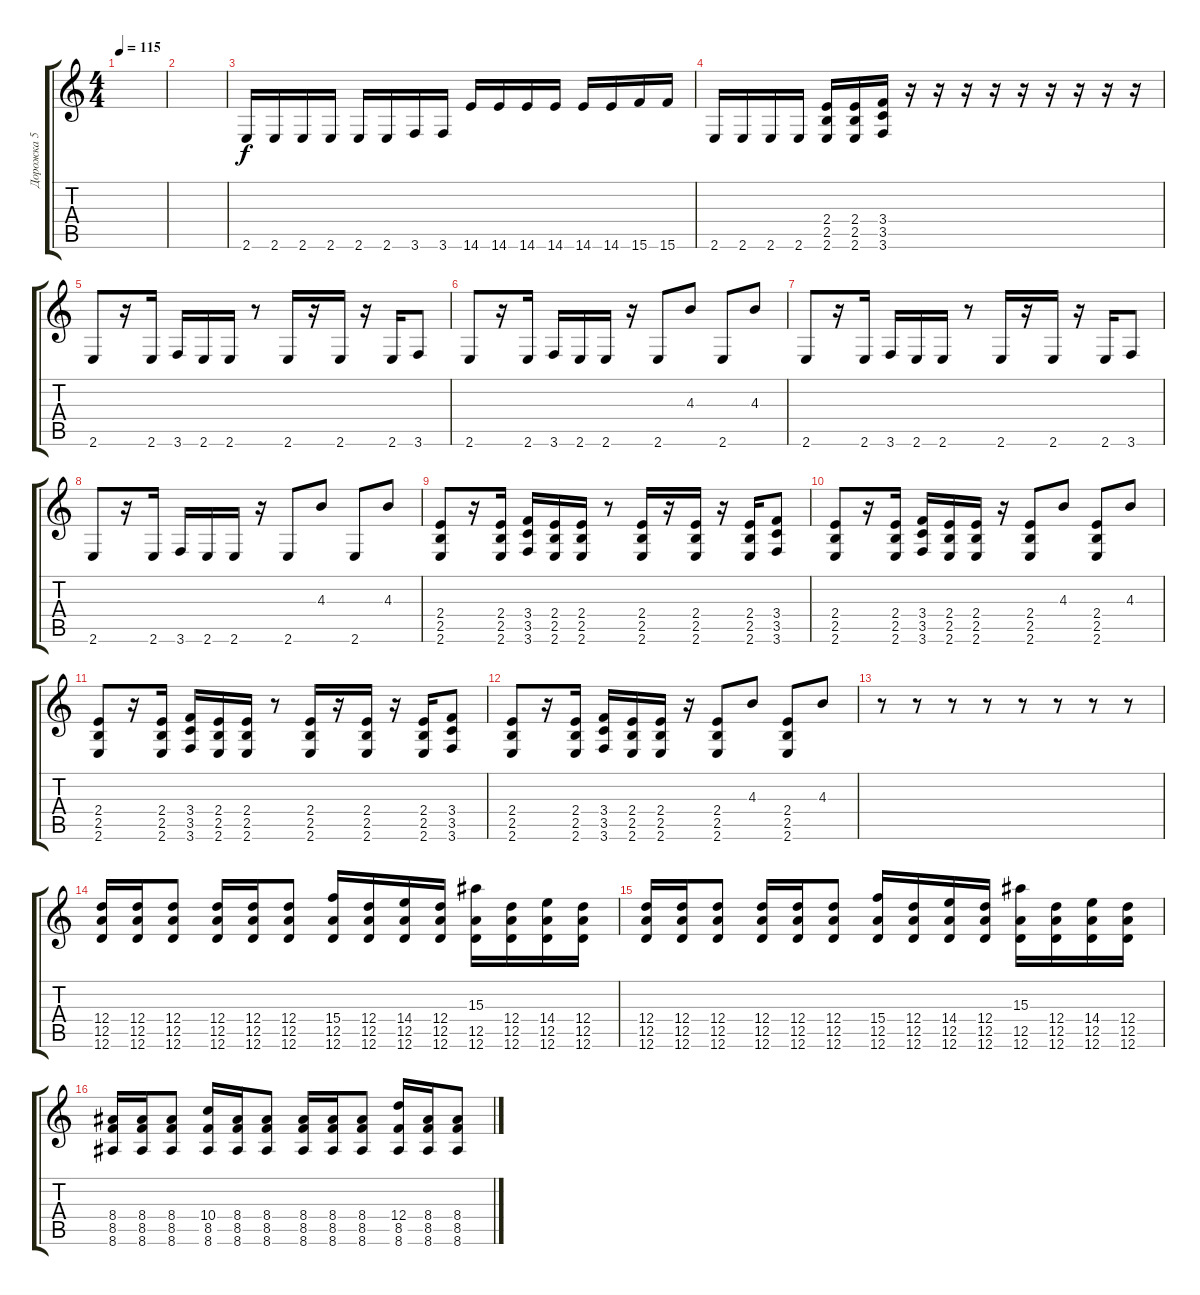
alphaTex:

\track ("Дорожка 5" "Дорожка 5") {instrument distortionguitar}
\staff {score tabs}
\tuning (E4 B3 G3 D3 A2 D2) {hide}
\ts (4 4)
\tempo 115
\clef g2
\ks c
|
|
2.6.16 2.6.16 2.6.16 2.6.16 2.6.16 2.6.16 3.6.16 3.6.16 14.6.16 14.6.16 14.6.16 14.6.16 14.6.16 14.6.16 15.6.16 15.6.16 |
2.6.16 2.6.16 2.6.16 2.6.16 (2.4 2.5 2.6).16 (2.4 2.5 2.6).16 (3.4 3.5 3.6).16 r.16 r.16 r.16 r.16 r.16 r.16 r.16 r.16 r.16 |
2.6.8 r.16 2.6.16 3.6.16 2.6.16 2.6.16 r.8 2.6.16 r.16 2.6.16 r.16 2.6.16 3.6.8 |
2.6.8 r.16 2.6.16 3.6.16 2.6.16 2.6.16 r.16 2.6.8 4.3.8 2.6.8 4.3.8 |
2.6.8 r.16 2.6.16 3.6.16 2.6.16 2.6.16 r.8 2.6.16 r.16 2.6.16 r.16 2.6.16 3.6.8 |
2.6.8 r.16 2.6.16 3.6.16 2.6.16 2.6.16 r.16 2.6.8 4.3.8 2.6.8 4.3.8 |
(2.4 2.5 2.6).8 r.16 (2.4 2.5 2.6).16 (3.4 3.5 3.6).16 (2.4 2.5 2.6).16 (2.4 2.5 2.6).16 r.8 (2.4 2.5 2.6).16 r.16 (2.4 2.5 2.6).16 r.16 (2.4 2.5 2.6).16 (3.4 3.5 3.6).8 |
(2.4 2.5 2.6).8 r.16 (2.4 2.5 2.6).16 (3.4 3.5 3.6).16 (2.4 2.5 2.6).16 (2.4 2.5 2.6).16 r.16 (2.4 2.5 2.6).8 4.3.8 (2.4 2.5 2.6).8 4.3.8 |
(2.4 2.5 2.6).8 r.16 (2.4 2.5 2.6).16 (3.4 3.5 3.6).16 (2.4 2.5 2.6).16 (2.4 2.5 2.6).16 r.8 (2.4 2.5 2.6).16 r.16 (2.4 2.5 2.6).16 r.16 (2.4 2.5 2.6).16 (3.4 3.5 3.6).8 |
(2.4 2.5 2.6).8 r.16 (2.4 2.5 2.6).16 (3.4 3.5 3.6).16 (2.4 2.5 2.6).16 (2.4 2.5 2.6).16 r.16 (2.4 2.5 2.6).8 4.3.8 (2.4 2.5 2.6).8 4.3.8 |
r.8 r.8 r.8 r.8 r.8 r.8 r.8 r.8 |
(12.4 12.5 12.6).16 (12.4 12.5 12.6).16 (12.4 12.5 12.6).8 (12.4 12.5 12.6).16 (12.4 12.5 12.6).16 (12.4 12.5 12.6).8 (15.4 12.5 12.6).16 (12.4 12.5 12.6).16 (14.4 12.5 12.6).16 (12.4 12.5 12.6).16 (15.3 12.5 12.6).16 (12.4 12.5 12.6).16 (14.4 12.5 12.6).16 (12.4 12.5 12.6).16 |
(12.4 12.5 12.6).16 (12.4 12.5 12.6).16 (12.4 12.5 12.6).8 (12.4 12.5 12.6).16 (12.4 12.5 12.6).16 (12.4 12.5 12.6).8 (15.4 12.5 12.6).16 (12.4 12.5 12.6).16 (14.4 12.5 12.6).16 (12.4 12.5 12.6).16 (15.3 12.5 12.6).16 (12.4 12.5 12.6).16 (14.4 12.5 12.6).16 (12.4 12.5 12.6).16 |
(8.4 8.5 8.6).16 (8.4 8.5 8.6).16 (8.4 8.5 8.6).8 (10.4 8.5 8.6).16 (8.4 8.5 8.6).16 (8.4 8.5 8.6).8 (8.4 8.5 8.6).16 (8.4 8.5 8.6).16 (8.4 8.5 8.6).8 (12.4 8.5 8.6).16 (8.4 8.5 8.6).16 (8.4 8.5 8.6).8
